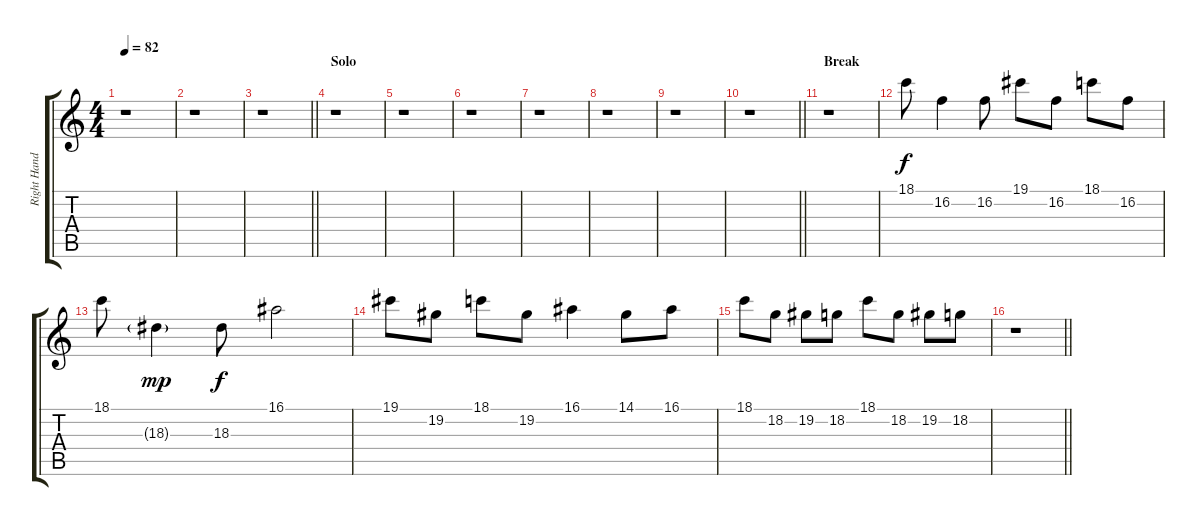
\track ("Right Hand Piano" "Right Hand") {instrument brightacousticpiano}
\staff {score tabs}
\tuning (Gb4 Db4 A3 E3 B2 E2) {hide}
\ts (4 4)
\tempo 82
\clef g2
\ks c
r.1{dy f} |
r.1 |
\barLineRight lightlight
r.1 |
\section ("" "Solo")
r.1 |
r.1 |
r.1 |
r.1 |
r.1 |
r.1 |
\barLineRight lightlight
r.1 |
\section ("" "Break")
r.1 |
18.1.8 16.2.4 16.2.8 19.1.8 16.2.8 18.1.8 16.2.8 |
18.1.8 18.3{g}.4{dy mp} 18.3.8{dy f} 16.1.2 |
19.1.8 19.2.8 18.1.8 19.2.8 16.1.4 14.1.8 16.1.8 |
18.1.8 18.2.8 19.2.8 18.2.8 18.1.8 18.2.8 19.2.8 18.2.8 |
\barLineRight lightlight
r.1
